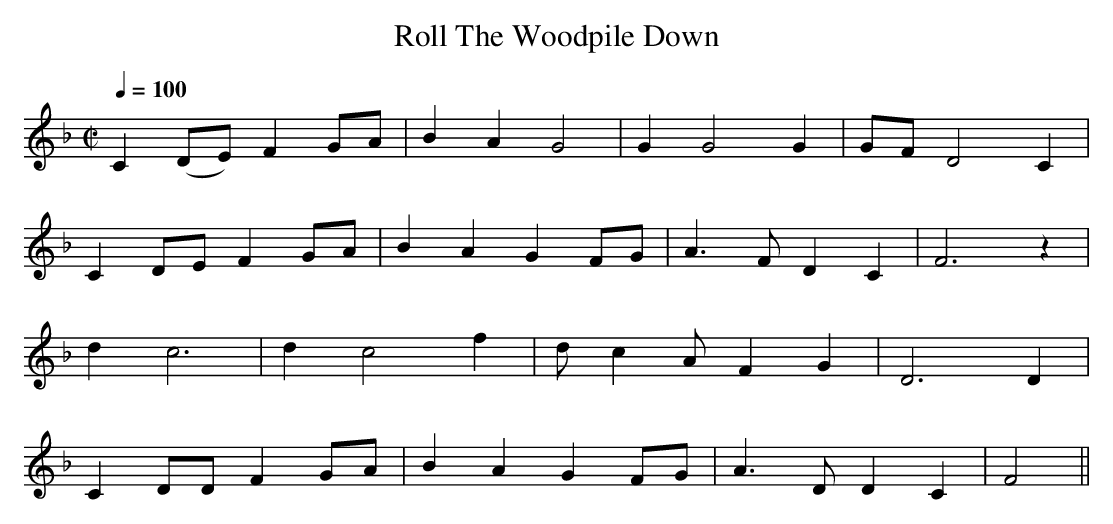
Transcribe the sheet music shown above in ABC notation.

X:1
T:Roll The Woodpile Down
M:C|
L:1/8
Q:1/4=100
K:F
C2(DE) F2GA|B2A2 G4  |G2 G4  G2|GF D4 C2|
C2 DE  F2GA|B2A2 G2FG|A3F  D2C2|F6 z2|
d2 c6      |d2 c4  f2|dc2A F2G2|D6 D2|
C2 DD  F2GA|B2A2 G2FG|A3D  D2C2|F4||
